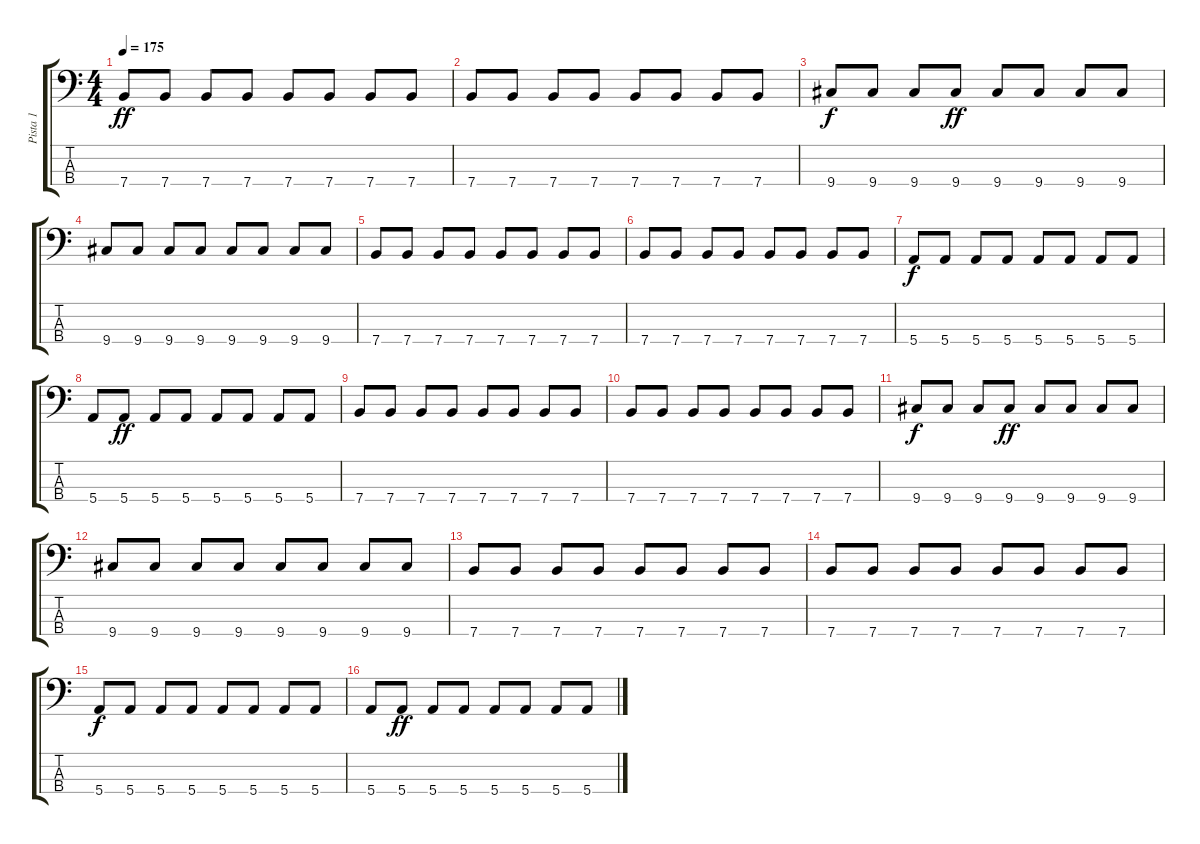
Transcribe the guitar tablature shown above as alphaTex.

\track ("Pista 1" "Pista 1") {instrument electricbassfinger}
\staff {score tabs}
\tuning (G2 D2 A1 E1) {hide}
\ts (4 4)
\tempo 175
\clef f4
\ks c
7.4.8{dy ff} 7.4.8 7.4.8 7.4.8 7.4.8 7.4.8 7.4.8 7.4.8 |
7.4.8 7.4.8 7.4.8 7.4.8 7.4.8 7.4.8 7.4.8 7.4.8 |
9.4.8{dy f} 9.4.8 9.4.8 9.4.8{dy ff} 9.4.8 9.4.8 9.4.8 9.4.8 |
9.4.8 9.4.8 9.4.8 9.4.8 9.4.8 9.4.8 9.4.8 9.4.8 |
7.4.8 7.4.8 7.4.8 7.4.8 7.4.8 7.4.8 7.4.8 7.4.8 |
7.4.8 7.4.8 7.4.8 7.4.8 7.4.8 7.4.8 7.4.8 7.4.8 |
5.4.8{dy f} 5.4.8 5.4.8 5.4.8 5.4.8 5.4.8 5.4.8 5.4.8 |
5.4.8 5.4.8{dy ff} 5.4.8 5.4.8 5.4.8 5.4.8 5.4.8 5.4.8 |
7.4.8 7.4.8 7.4.8 7.4.8 7.4.8 7.4.8 7.4.8 7.4.8 |
7.4.8 7.4.8 7.4.8 7.4.8 7.4.8 7.4.8 7.4.8 7.4.8 |
9.4.8{dy f} 9.4.8 9.4.8 9.4.8{dy ff} 9.4.8 9.4.8 9.4.8 9.4.8 |
9.4.8 9.4.8 9.4.8 9.4.8 9.4.8 9.4.8 9.4.8 9.4.8 |
7.4.8 7.4.8 7.4.8 7.4.8 7.4.8 7.4.8 7.4.8 7.4.8 |
7.4.8 7.4.8 7.4.8 7.4.8 7.4.8 7.4.8 7.4.8 7.4.8 |
5.4.8{dy f} 5.4.8 5.4.8 5.4.8 5.4.8 5.4.8 5.4.8 5.4.8 |
5.4.8 5.4.8{dy ff} 5.4.8 5.4.8 5.4.8 5.4.8 5.4.8 5.4.8
